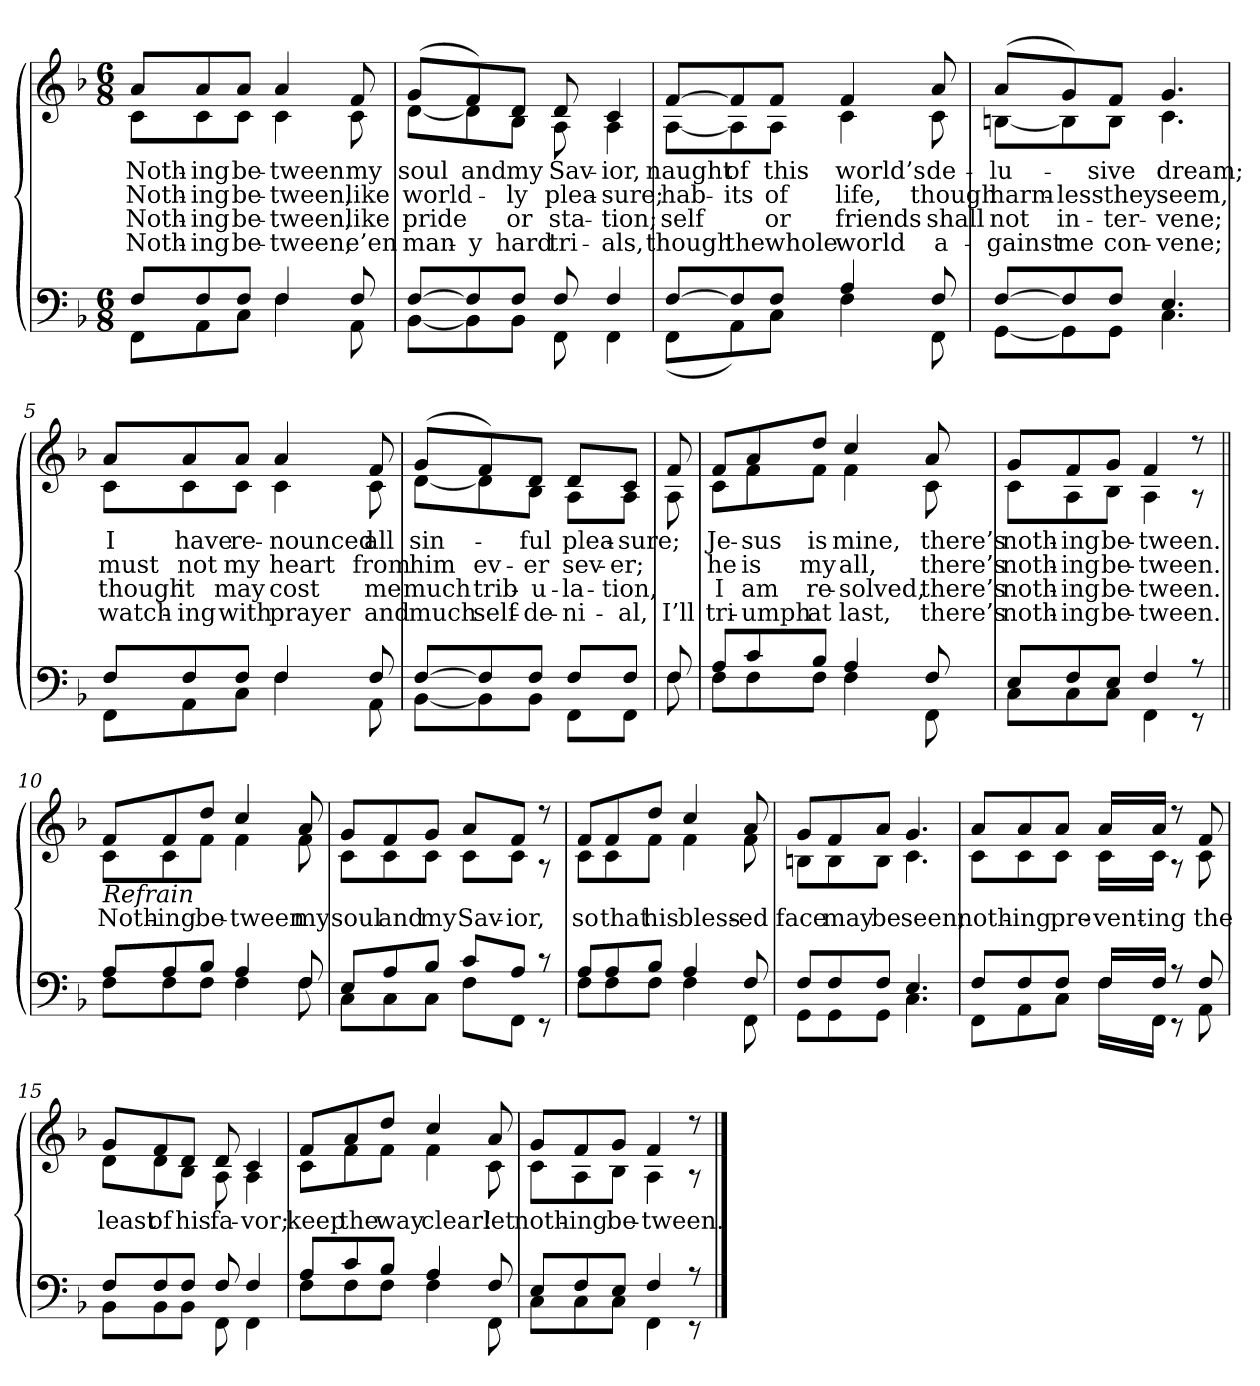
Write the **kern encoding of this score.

**kern	**kern	**text	**text	**text	**text
*part2	*part1	*part1	*part1	*part1	*part1
*staff2	*staff1	*staff1	*staff1	*staff1	*staff1
*clefF4	*clefG2	*	*	*	*
*k[b-]	*k[b-]	*	*	*	*
*M6/8	*M6/8	*	*	*	*
=1	=1	=1	=1	=1	=1
*^	*	*	*	*	*
!	!	!LO:TX:b:i:t=Verse	!	!	!	!
!	!	!	!LO:LY:b	!LO:LY:b	!LO:LY:b	!LO:LY:b
*	*	*^	*	*	*	*
8F/L	8FF\L	8a/L	8c\L	Noth-	Noth-	Noth-	Noth-
!	!	!	!	!LO:LY:b	!LO:LY:b	!LO:LY:b	!LO:LY:b
8F/	8AA\	8a/	8c\	-ing	-ing	-ing	-ing
!	!	!	!	!LO:LY:b	!LO:LY:b	!LO:LY:b	!LO:LY:b
8F/J	8C\J	8a/J	8c\J	be-	be-	be-	be-
!	!	!	!	!LO:LY:b	!LO:LY:b	!LO:LY:b	!LO:LY:b
4F/	4F\	4a/	4c\	-tween	-tween,	-tween,	-tween,
!	!	!	!	!LO:LY:b	!LO:LY:b	!LO:LY:b	!LO:LY:b
8F/	8AA\	8f/	8c\	my	like	like	e’en
=2	=2	=2	=2	=2	=2	=2	=2
!	!	!	!	!LO:LY:b	!LO:LY:b	!LO:LY:b	!LO:LY:b
[8F/L	[8BB-\L	(>8g/L	[8d\L	soul	world-	pride	man-
!	!	!	!	!LO:LY:b	!	!	!LO:LY:b
8F/]	8BB-\]	8f/)	8d\]	and	.	.	-y
!	!	!	!	!LO:LY:b	!LO:LY:b	!LO:LY:b	!LO:LY:b
8F/J	8BB-\J	8d/J	8B-\J	my	-ly	or	hard
!	!	!	!	!LO:LY:b	!LO:LY:b	!LO:LY:b	!LO:LY:b
8F/	8FF\	8d/	8A\	Sav-	plea-	sta-	tri-
!	!	!	!	!LO:LY:b	!LO:LY:b	!LO:LY:b	!LO:LY:b
4F/	4FF\	4c/	4A\	-ior,	-sure;	-tion;	-als,
!!LO:LB:g=z	!!
=3	=3	=3	=3	=3	=3	=3	=3
!	!	!	!	!LO:LY:b	!LO:LY:b	!LO:LY:b	!LO:LY:b
[8F/L	(<8FF\L	[8f/L	[8A\L	naught	hab-	self	though
!	!	!	!	!LO:LY:b	!LO:LY:b	!	!LO:LY:b
8F/]	8AA\)	8f/]	8A\]	of	-its	.	the
!	!	!	!	!LO:LY:b	!LO:LY:b	!LO:LY:b	!LO:LY:b
8F/J	8C\J	8f/J	8A\J	this	of	or	whole
!	!	!	!	!LO:LY:b	!LO:LY:b	!LO:LY:b	!LO:LY:b
4A/	4F\	4f/	4c\	world’s	life,	friends	world
!	!	!	!	!LO:LY:b	!LO:LY:b	!LO:LY:b	!LO:LY:b
8F/	8FF\	8a/	8c\	de-	though	shall	a-
=4	=4	=4	=4	=4	=4	=4	=4
!	!	!	!	!LO:LY:b	!LO:LY:b	!LO:LY:b	!LO:LY:b
[8F/L	[8GG\L	(>8a/L	[8Bn\L	-lu-	harm-	not	-gainst
!	!	!	!	!	!LO:LY:b	!LO:LY:b	!LO:LY:b
8F/]	8GG\]	8g/)	8B\]	.	-less	in-	me
!	!	!	!	!LO:LY:b	!LO:LY:b	!LO:LY:b	!LO:LY:b
8F/J	8GG\J	8f/J	8B\J	-sive	they	-ter-	con-
!	!	!	!	!LO:LY:b	!LO:LY:b	!LO:LY:b	!LO:LY:b
4.E/	4.C\	4.g/	4.c\	dream;	seem,	-vene;	-vene;
!!LO:LB:g=z	!!
=5	=5	=5	=5	=5	=5	=5	=5
!	!	!	!	!LO:LY:b	!LO:LY:b	!LO:LY:b	!LO:LY:b
8F/L	8FF\L	8a/L	8c\L	I	must	though	watch-
!	!	!	!	!LO:LY:b	!LO:LY:b	!LO:LY:b	!LO:LY:b
8F/	8AA\	8a/	8c\	have	not	it	-ing
!	!	!	!	!LO:LY:b	!LO:LY:b	!LO:LY:b	!LO:LY:b
8F/J	8C\J	8a/J	8c\J	re-	my	may	with
!	!	!	!	!LO:LY:b	!LO:LY:b	!LO:LY:b	!LO:LY:b
4F/	4F\	4a/	4c\	-nounced	heart	cost	prayer
!	!	!	!	!LO:LY:b	!LO:LY:b	!LO:LY:b	!LO:LY:b
8F/	8AA\	8f/	8c\	all	from	me	and
=6	=6	=6	=6	=6	=6	=6	=6
!	!	!	!	!LO:LY:b	!LO:LY:b	!LO:LY:b	!LO:LY:b
[8F/L	[8BB-\L	(>8g/L	[8d\L	sin-	him	much	much
!	!	!	!	!	!LO:LY:b	!LO:LY:b	!LO:LY:b
8F/]	8BB-\]	8f/)	8d\]	.	ev-	trib-	self-
!	!	!	!	!LO:LY:b	!LO:LY:b	!LO:LY:b	!LO:LY:b
8F/J	8BB-\J	8d/J	8B-\J	-ful	-er	-u-	-de-
!	!	!	!	!LO:LY:b	!LO:LY:b	!LO:LY:b	!LO:LY:b
8F/L	8FF\L	8d/L	8A\L	plea-	sev-	-la-	-ni-
!	!	!	!	!LO:LY:b	!LO:LY:b	!LO:LY:b	!LO:LY:b
8F/J	8FF\J	8c/J	8A\J	-sure;	-er;	-tion,	-al,
!!LO:LB:g=z	!!
=7	=7	=7	=7	=7	=7	=7	=7
!	!	!	!	!	!	!	!LO:LY:b
8F/	8F\	8f/	8A\	.	.	.	I’ll
=8	=8	=8	=8	=8	=8	=8	=8
!	!	!	!	!LO:LY:b	!LO:LY:b	!LO:LY:b	!LO:LY:b
8A/L	8F\L	8f/L	8c\L	Je-	he	I	tri-
!	!	!	!	!LO:LY:b	!LO:LY:b	!LO:LY:b	!LO:LY:b
8c/	8F\	8a/	8f\	-sus	is	am	-umph
!	!	!	!	!LO:LY:b	!LO:LY:b	!LO:LY:b	!LO:LY:b
8B-/J	8F\J	8dd/J	8f\J	is	my	re-	at
!	!	!	!	!LO:LY:b	!LO:LY:b	!LO:LY:b	!LO:LY:b
4A/	4F\	4cc/	4f\	mine,	all,	-solved,	last,
!	!	!	!	!LO:LY:b	!LO:LY:b	!LO:LY:b	!LO:LY:b
8F/	8FF\	8a/	8c\	there’s	there’s	there’s	there’s
=9	=9	=9	=9	=9	=9	=9	=9
!	!	!	!	!LO:LY:b	!LO:LY:b	!LO:LY:b	!LO:LY:b
8E/L	8C\L	8g/L	8c\L	noth-	noth-	noth-	noth-
!	!	!	!	!LO:LY:b	!LO:LY:b	!LO:LY:b	!LO:LY:b
8F/	8C\	8f/	8A\	-ing	-ing	-ing	-ing
!	!	!	!	!LO:LY:b	!LO:LY:b	!LO:LY:b	!LO:LY:b
8E/J	8C\J	8g/J	8B-\J	be-	be-	be-	be-
!	!	!	!	!LO:LY:b	!LO:LY:b	!LO:LY:b	!LO:LY:b
4F/	4FF\	4f/	4A\	-tween.	-tween.	-tween.	-tween.
8r	8r	8r	8r	.	.	.	.
!!LO:LB:g=z	!!
=10||	=10||	=10||	=10||	=10||	=10||	=10||	=10||
!	!	!LO:TX:b:i:t=Refrain	!	!	!	!	!
!	!	!	!	!LO:LY:b	!	!	!
8A/L	8F\L	8f/L	8c\L	Noth-	.	.	.
!	!	!	!	!LO:LY:b	!	!	!
8A/	8F\	8f/	8c\	-ing	.	.	.
!	!	!	!	!LO:LY:b	!	!	!
8B-/J	8F\J	8dd/J	8f\J	be-	.	.	.
!	!	!	!	!LO:LY:b	!	!	!
4A/	4F\	4cc/	4f\	-tween	.	.	.
!	!	!	!	!LO:LY:b	!	!	!
8F/	8F\	8a/	8f\	my	.	.	.
=11	=11	=11	=11	=11	=11	=11	=11
!	!	!	!	!LO:LY:b	!	!	!
8E/L	8C\L	8g/L	8c\L	soul	.	.	.
!	!	!	!	!LO:LY:b	!	!	!
8A/	8C\	8f/	8c\	and	.	.	.
!	!	!	!	!LO:LY:b	!	!	!
8B-/J	8C\J	8g/J	8c\J	my	.	.	.
!	!	!	!	!LO:LY:b	!	!	!
8c/L	8F\L	8a/L	8c\L	Sav-	.	.	.
!	!	!	!	!LO:LY:b	!	!	!
8A/J	8FF\J	8f/J	8c\J	-ior,	.	.	.
8r	8r	8r	8r	.	.	.	.
!!LO:LB:g=z	!!
=12	=12	=12	=12	=12	=12	=12	=12
!	!	!	!	!LO:LY:b	!	!	!
8A/L	8F\L	8f/L	8c\L	so	.	.	.
!	!	!	!	!LO:LY:b	!	!	!
8A/	8F\	8f/	8c\	that	.	.	.
!	!	!	!	!LO:LY:b	!	!	!
8B-/J	8F\J	8dd/J	8f\J	his	.	.	.
!	!	!	!	!LO:LY:b	!	!	!
4A/	4F\	4cc/	4f\	bless-	.	.	.
!	!	!	!	!LO:LY:b	!	!	!
8F/	8FF\	8a/	8f\	-ed	.	.	.
=13	=13	=13	=13	=13	=13	=13	=13
!	!	!	!	!LO:LY:b	!	!	!
8F/L	8GG\L	8g/L	8Bn\L	face	.	.	.
!	!	!	!	!LO:LY:b	!	!	!
8F/	8GG\	8f/	8B\	may	.	.	.
!	!	!	!	!LO:LY:b	!	!	!
8F/J	8GG\J	8a/J	8B\J	be	.	.	.
!	!	!	!	!LO:LY:b	!	!	!
4.E/	4.C\	4.g/	4.c\	seen;	.	.	.
!!LO:LB:g=z	!!
=14	=14	=14	=14	=14	=14	=14	=14
!	!	!	!	!LO:LY:b	!	!	!
8F/L	8FF\L	8a/L	8c\L	noth-	.	.	.
!	!	!	!	!LO:LY:b	!	!	!
8F/	8AA\	8a/	8c\	-ing	.	.	.
!	!	!	!	!LO:LY:b	!	!	!
8F/J	8C\J	8a/J	8c\J	pre-	.	.	.
!	!	!	!	!LO:LY:b	!	!	!
16F/LL	16F\LL	16a/LL	16c\LL	-vent-	.	.	.
!	!	!	!	!LO:LY:b	!	!	!
16F/JJ	16FF\JJ	16a/JJ	16c\JJ	-ing	.	.	.
8r	8r	8r	8r	.	.	.	.
!	!	!	!	!LO:LY:b	!	!	!
8F/	8AA\	8f/	8c\	the	.	.	.
=15	=15	=15	=15	=15	=15	=15	=15
!	!	!	!	!LO:LY:b	!	!	!
8F/L	8BB-\L	8g/L	8d\L	least	.	.	.
!	!	!	!	!LO:LY:b	!	!	!
8F/	8BB-\	8f/	8d\	of	.	.	.
!	!	!	!	!LO:LY:b	!	!	!
8F/J	8BB-\J	8d/J	8B-\J	his	.	.	.
!	!	!	!	!LO:LY:b	!	!	!
8F/	8FF\	8d/	8A\	fa-	.	.	.
!	!	!	!	!LO:LY:b	!	!	!
4F/	4FF\	4c/	4A\	-vor;	.	.	.
!!LO:LB:g=z	!!
=16	=16	=16	=16	=16	=16	=16	=16
!	!	!	!	!LO:LY:b	!	!	!
8A/L	8F\L	8f/L	8c\L	keep	.	.	.
!	!	!	!	!LO:LY:b	!	!	!
8c/	8F\	8a/	8f\	the	.	.	.
!	!	!	!	!LO:LY:b	!	!	!
8B-/J	8F\J	8dd/J	8f\J	way	.	.	.
!	!	!	!	!LO:LY:b	!	!	!
4A/	4F\	4cc/	4f\	clear!	.	.	.
!	!	!	!	!LO:LY:b	!	!	!
8F/	8FF\	8a/	8c\	let	.	.	.
=17	=17	=17	=17	=17	=17	=17	=17
!	!	!	!	!LO:LY:b	!	!	!
8E/L	8C\L	8g/L	8c\L	noth-	.	.	.
!	!	!	!	!LO:LY:b	!	!	!
8F/	8C\	8f/	8A\	-ing	.	.	.
!	!	!	!	!LO:LY:b	!	!	!
8E/J	8C\J	8g/J	8B-\J	be-	.	.	.
!	!	!	!	!LO:LY:b	!	!	!
4F/	4FF\	4f/	4A\	-tween.	.	.	.
8r	8r	8r	8r	.	.	.	.
*v	*v	*	*	*	*	*	*
*	*v	*v	*	*	*	*
==	==	==	==	==	==
*-	*-	*-	*-	*-	*-
